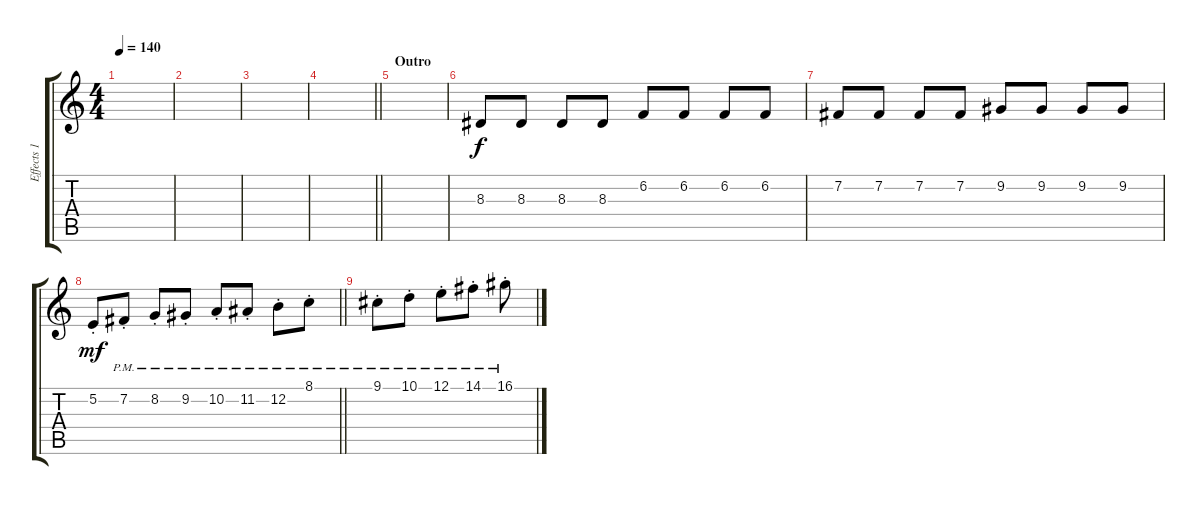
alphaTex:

\track ("Effects 1" "Effects 1") {instrument lead2sawtooth}
\staff {score tabs}
\tuning (E4 B3 G3 D3 A2 E2) {hide}
\ts (4 4)
\tempo 140
\clef g2
\ks c
|
|
|
\barLineRight lightlight
|
\section ("" "Outro")
|
8.3.8{dy f} 8.3.8 8.3.8 8.3.8 6.2.8 6.2.8 6.2.8 6.2.8 |
7.2.8 7.2.8 7.2.8 7.2.8 9.2.8 9.2.8 9.2.8 9.2.8 |
\barLineRight lightlight
5.2{st}.8{dy mf} 7.2{pm st}.8 8.2{pm st}.8 9.2{pm st}.8 10.2{pm st}.8 11.2{pm st}.8 12.2{pm st}.8 8.1{pm st}.8 |
9.1{pm st}.8 10.1{pm st}.8 12.1{pm st}.8 14.1{pm st}.8 16.1{pm st}.8
